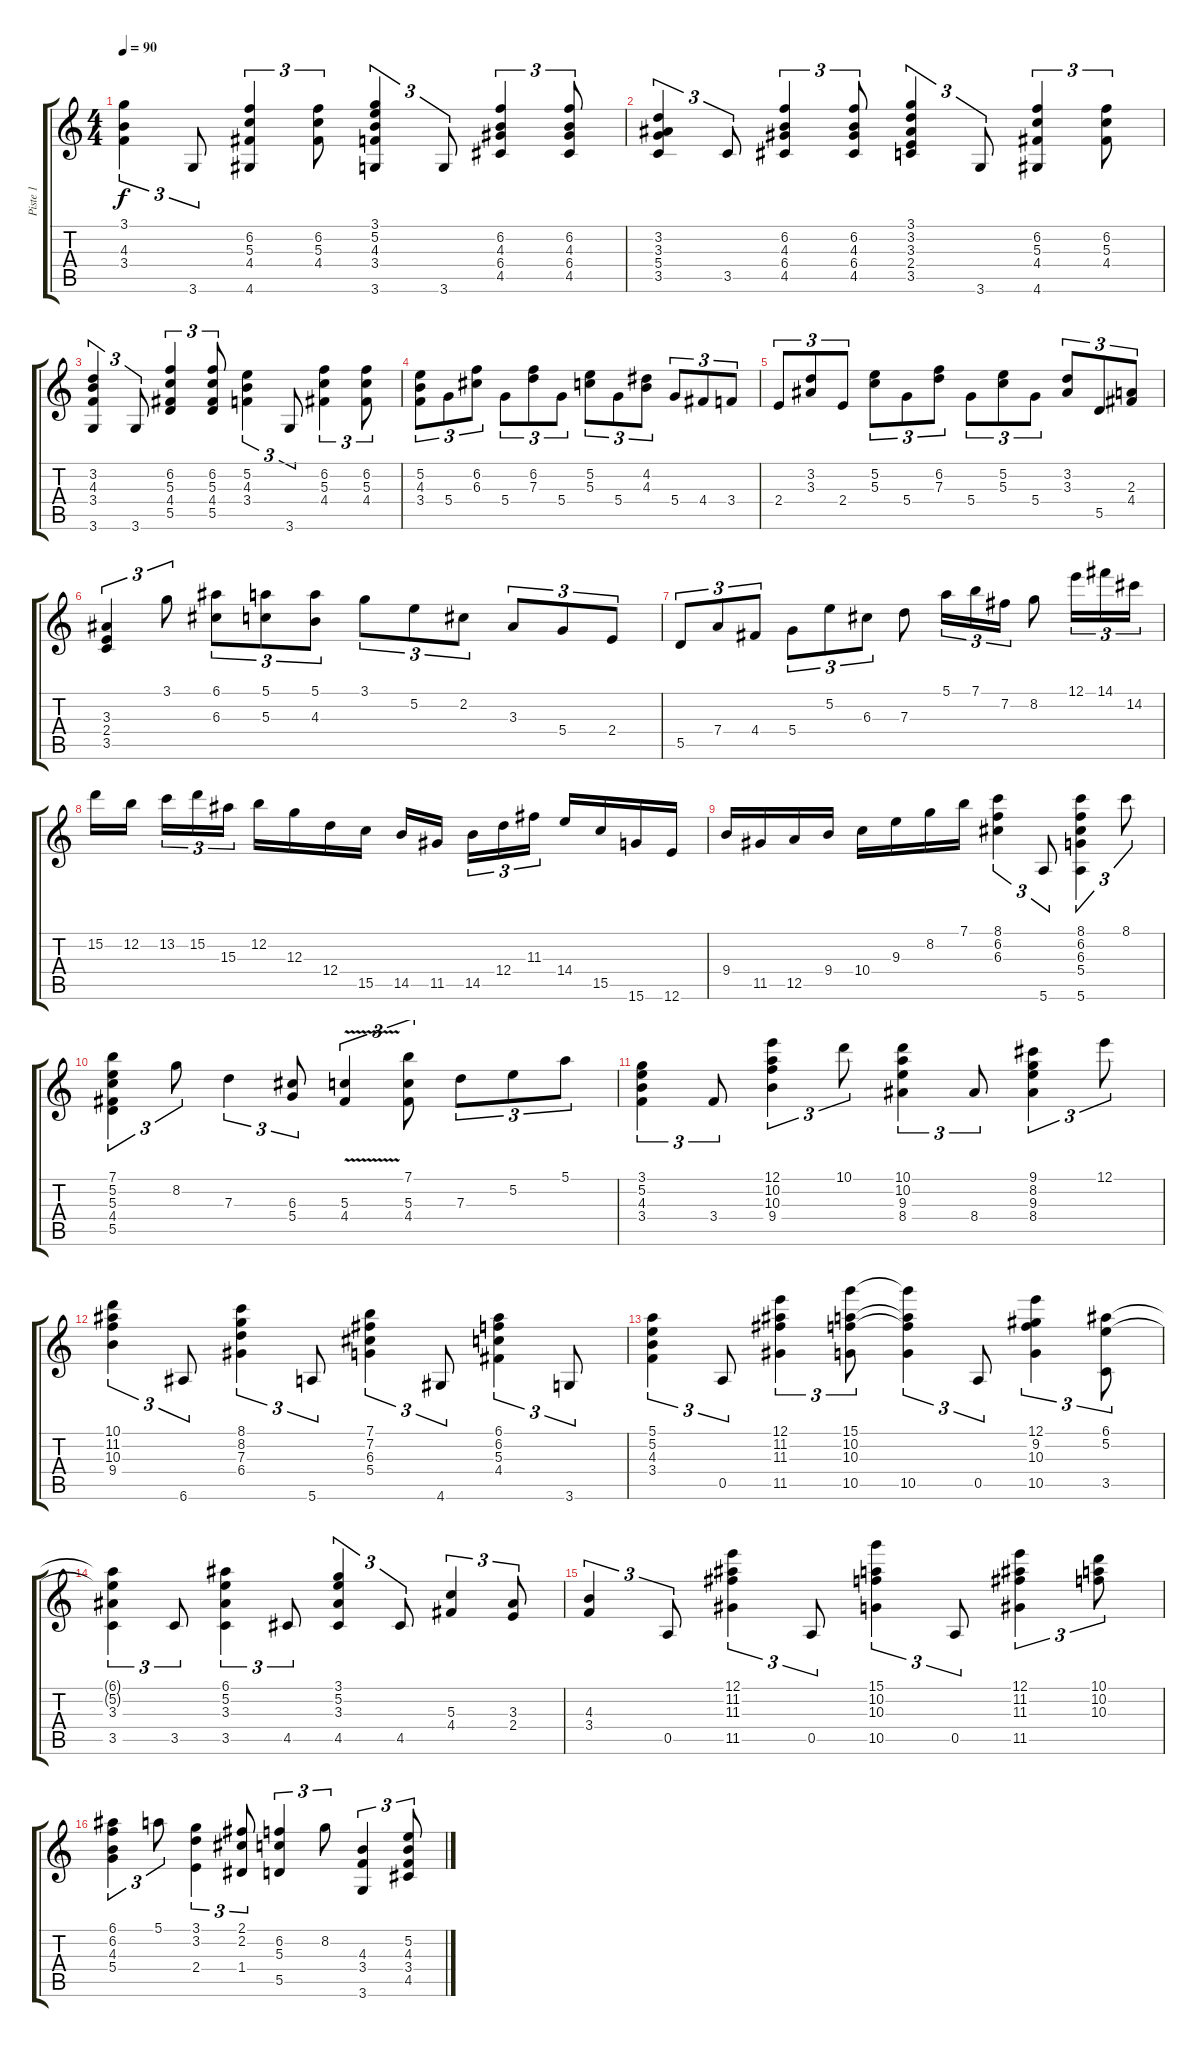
\track ("Piste 1" "Piste 1") {instrument acousticguitarsteel}
\staff {score tabs}
\tuning (E4 B3 G3 D3 A2 E2) {hide}
\ts (4 4)
\tempo 90
\clef g2
\ks c
(3.1 4.3 3.4).4{tu (3 2) dy f} 3.6.8{tu (3 2)} (6.2 5.3 4.4 4.6).4{tu (3 2)} (6.2 5.3 4.4).8{tu (3 2)} (3.1 5.2 4.3 3.4 3.6).4{tu (3 2)} 3.6.8{tu (3 2)} (6.2 4.3 6.4 4.5).4{tu (3 2)} (6.2 4.3 6.4 4.5).8{tu (3 2)} |
(3.2 3.3 5.4 3.5).4{tu (3 2)} 3.5.8{tu (3 2)} (6.2 4.3 6.4 4.5).4{tu (3 2)} (6.2 4.3 6.4 4.5).8{tu (3 2)} (3.1 3.2 3.3 2.4 3.5).4{tu (3 2)} 3.6.8{tu (3 2)} (6.2 5.3 4.4 4.6).4{tu (3 2)} (6.2 5.3 4.4).8{tu (3 2)} |
(3.2 4.3 3.4 3.6).4{tu (3 2)} 3.6.8{tu (3 2)} (6.2 5.3 4.4 5.5).4{tu (3 2)} (6.2 5.3 4.4 5.5).8{tu (3 2)} (5.2 4.3 3.4).4{tu (3 2)} 3.6.8{tu (3 2)} (6.2 5.3 4.4).4{tu (3 2)} (6.2 5.3 4.4).8{tu (3 2)} |
(5.2 4.3 3.4).8{tu (3 2)} 5.4.8{tu (3 2)} (6.2 6.3).8{tu (3 2)} 5.4.8{tu (3 2)} (6.2 7.3).8{tu (3 2)} 5.4.8{tu (3 2)} (5.2 5.3).8{tu (3 2)} 5.4.8{tu (3 2)} (4.2 4.3).8{tu (3 2)} 5.4.8{tu (3 2)} 4.4.8{tu (3 2)} 3.4.8{tu (3 2)} |
2.4.8{tu (3 2)} (3.2 3.3).8{tu (3 2)} 2.4.8{tu (3 2)} (5.2 5.3).8{tu (3 2)} 5.4.8{tu (3 2)} (6.2 7.3).8{tu (3 2)} 5.4.8{tu (3 2)} (5.2 5.3).8{tu (3 2)} 5.4.8{tu (3 2)} (3.2 3.3).8{tu (3 2)} 5.5.8{tu (3 2)} (2.3 4.4).8{tu (3 2)} |
(3.3 2.4 3.5).4{tu (3 2)} 3.1.8{tu (3 2)} (6.1 6.3).8{tu (3 2)} (5.1 5.3).8{tu (3 2)} (5.1 4.3).8{tu (3 2)} 3.1.8{tu (3 2)} 5.2.8{tu (3 2)} 2.2.8{tu (3 2)} 3.3.8{tu (3 2)} 5.4.8{tu (3 2)} 2.4.8{tu (3 2)} |
5.5.8{tu (3 2)} 7.4.8{tu (3 2)} 4.4.8{tu (3 2)} 5.4.8{tu (3 2)} 5.2.8{tu (3 2)} 6.3.8{tu (3 2)} 7.3.8 5.1.16{tu (3 2)} 7.1.16{tu (3 2)} 7.2.16{tu (3 2)} 8.2.8 12.1.16{tu (3 2)} 14.1.16{tu (3 2)} 14.2.16{tu (3 2)} |
15.2.16 12.2.16 13.2.16{tu (3 2)} 15.2.16{tu (3 2)} 15.3.16{tu (3 2)} 12.2.16 12.3.16 12.4.16 15.5.16 14.5.16 11.5.16 14.5.16{tu (3 2)} 12.4.16{tu (3 2)} 11.3.16{tu (3 2)} 14.4.16 15.5.16 15.6.16 12.6.16 |
9.4.16 11.5.16 12.5.16 9.4.16 10.4.16 9.3.16 8.2.16 7.1.16 (8.1 6.2 6.3).4{tu (3 2)} 5.6.8{tu (3 2)} (8.1 6.2 6.3 5.4 5.6).4{tu (3 2)} 8.1.8{tu (3 2)} |
(7.1 5.2 5.3 4.4 5.5).4{tu (3 2)} 8.2.8{tu (3 2)} 7.3.4{tu (3 2)} (6.3 5.4).8{tu (3 2)} (5.3 4.4{v}).4{tu (3 2)} (7.1 5.3 4.4).8{tu (3 2)} 7.3.8{tu (3 2)} 5.2.8{tu (3 2)} 5.1.8{tu (3 2)} |
(3.1 5.2 4.3 3.4).4{tu (3 2)} 3.4.8{tu (3 2)} (12.1 10.2 10.3 9.4).4{tu (3 2)} 10.1.8{tu (3 2)} (10.1 10.2 9.3 8.4).4{tu (3 2)} 8.4.8{tu (3 2)} (9.1 8.2 9.3 8.4).4{tu (3 2)} 12.1.8{tu (3 2)} |
(10.1 11.2 10.3 9.4).4{tu (3 2)} 6.6.8{tu (3 2)} (8.1 8.2 7.3 6.4).4{tu (3 2)} 5.6.8{tu (3 2)} (7.1 7.2 6.3 5.4).4{tu (3 2)} 4.6.8{tu (3 2)} (6.1 6.2 5.3 4.4).4{tu (3 2)} 3.6.8{tu (3 2)} |
(5.1 5.2 4.3 3.4).4{tu (3 2)} 0.5.8{tu (3 2)} (12.1 11.2 11.3 11.5).4{tu (3 2)} (15.1 10.2 10.3 10.5).8{tu (3 2)} (15.1{t} 10.2{t} 10.3{t} 10.5).4{tu (3 2)} 0.5.8{tu (3 2)} (12.1 9.2 10.3 10.5).4{tu (3 2)} (6.1 5.2 3.5).8{tu (3 2)} |
(6.1{t} 5.2{t} 3.3 3.5).4{tu (3 2)} 3.5.8{tu (3 2)} (6.1 5.2 3.3 3.5).4{tu (3 2)} 4.5.8{tu (3 2)} (3.1 5.2 3.3 4.5).4{tu (3 2)} 4.5.8{tu (3 2)} (5.3 4.4).4{tu (3 2)} (3.3 2.4).8{tu (3 2)} |
(4.3 3.4).4{tu (3 2)} 0.5.8{tu (3 2)} (12.1 11.2 11.3 11.5).4{tu (3 2)} 0.5.8{tu (3 2)} (15.1 10.2 10.3 10.5).4{tu (3 2)} 0.5.8{tu (3 2)} (12.1 11.2 11.3 11.5).4{tu (3 2)} (10.1 10.2 10.3).8{tu (3 2)} |
(6.1 6.2 4.3 5.4).4{tu (3 2)} 5.1.8{tu (3 2)} (3.1 3.2 2.4).4{tu (3 2)} (2.1 2.2 1.4).8{tu (3 2)} (6.2 5.3 5.5).4{tu (3 2)} 8.2.8{tu (3 2)} (4.3 3.4 3.6).4{tu (3 2)} (5.2 4.3 3.4 4.5).8{tu (3 2)}
